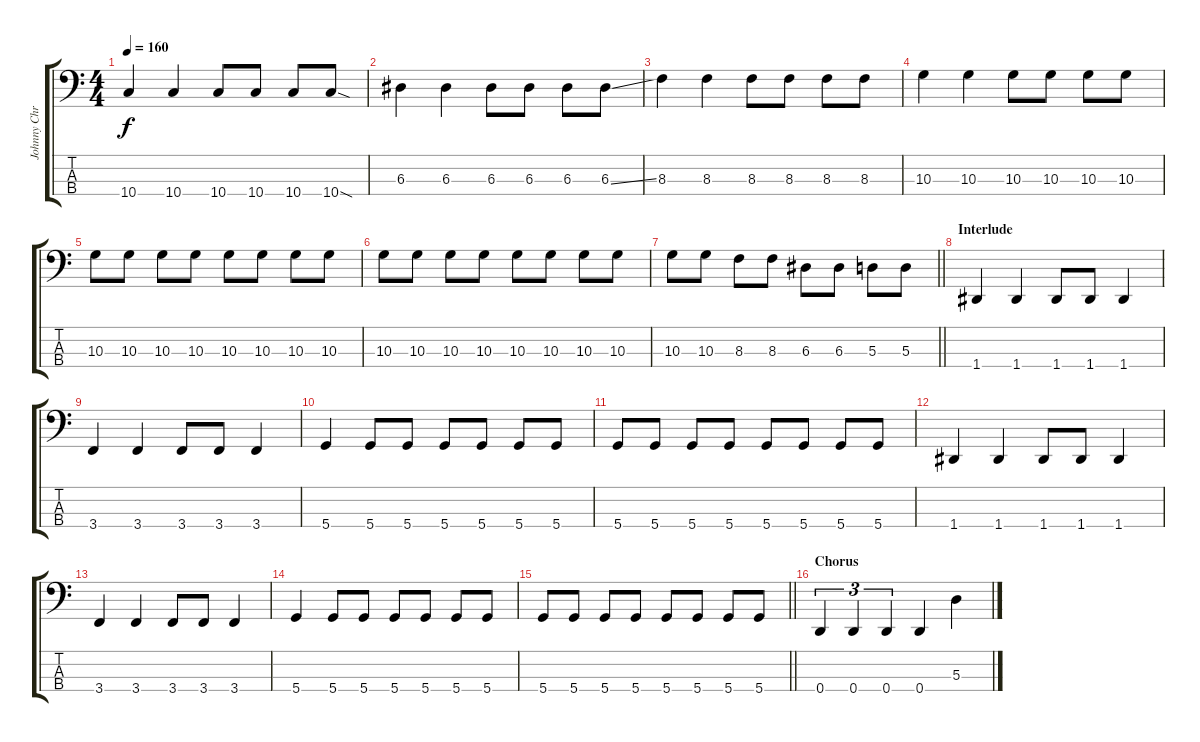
\track ("Johnny Christ Bass" "Johnny Chr") {instrument electricbasspick}
\staff {score tabs}
\tuning (G2 D2 A1 D1) {hide}
\ts (4 4)
\tempo 160
\clef f4
\ks c
10.4.4{dy f} 10.4.4 10.4.8 10.4.8 10.4.8 10.4{sod}.8 |
6.3.4 6.3.4 6.3.8 6.3.8 6.3.8 6.3{ss}.8 |
8.3.4 8.3.4 8.3.8 8.3.8 8.3.8 8.3.8 |
10.3.4 10.3.4 10.3.8 10.3.8 10.3.8 10.3.8 |
10.3.8 10.3.8 10.3.8 10.3.8 10.3.8 10.3.8 10.3.8 10.3.8 |
10.3.8 10.3.8 10.3.8 10.3.8 10.3.8 10.3.8 10.3.8 10.3.8 |
\barLineRight lightlight
10.3.8 10.3.8 8.3.8 8.3.8 6.3.8 6.3.8 5.3.8 5.3.8 |
\section ("" "Interlude")
1.4.4 1.4.4 1.4.8 1.4.8 1.4.4 |
3.4.4 3.4.4 3.4.8 3.4.8 3.4.4 |
5.4.4 5.4.8 5.4.8 5.4.8 5.4.8 5.4.8 5.4.8 |
5.4.8 5.4.8 5.4.8 5.4.8 5.4.8 5.4.8 5.4.8 5.4.8 |
1.4.4 1.4.4 1.4.8 1.4.8 1.4.4 |
3.4.4 3.4.4 3.4.8 3.4.8 3.4.4 |
5.4.4 5.4.8 5.4.8 5.4.8 5.4.8 5.4.8 5.4.8 |
\barLineRight lightlight
5.4.8 5.4.8 5.4.8 5.4.8 5.4.8 5.4.8 5.4.8 5.4.8 |
\section ("" "Chorus")
0.4.4{tu (3 2)} 0.4.4{tu (3 2)} 0.4.4{tu (3 2)} 0.4.4 5.3.4
